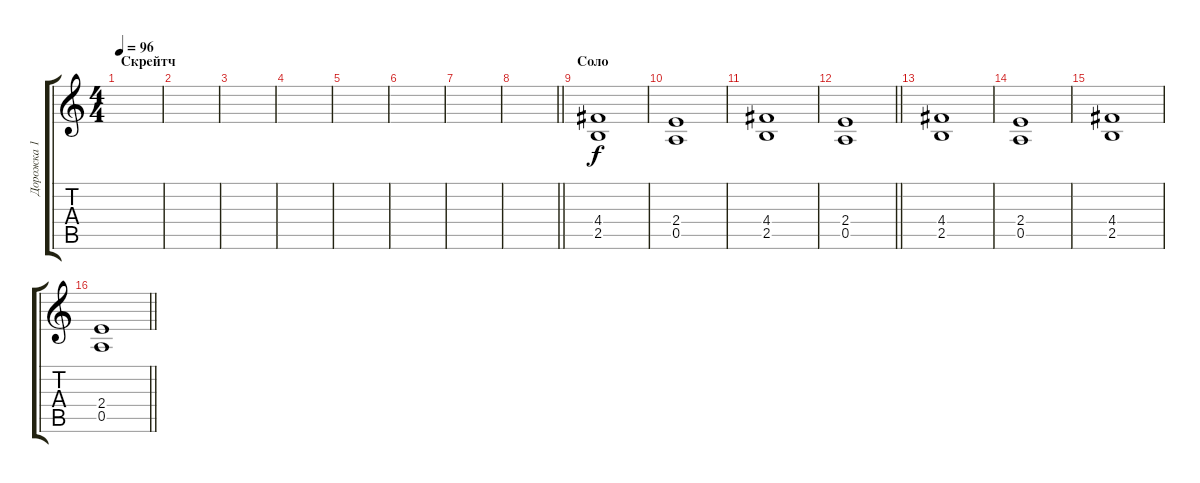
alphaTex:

\track ("Дорожка 1" "Дорожка 1") {instrument distortionguitar}
\staff {score tabs}
\tuning (E4 B3 G3 D3 A2 E2) {hide}
\ts (4 4)
\section ("" "Скрейтч")
\tempo 96
\clef g2
\ks c
|
|
|
|
|
|
|
\barLineRight lightlight
|
\section ("" "Соло")
(4.4 2.5).1 |
(2.4 0.5).1 |
(4.4 2.5).1 |
\barLineRight lightlight
(2.4 0.5).1 |
\section ("" "")
(4.4 2.5).1 |
(2.4 0.5).1 |
(4.4 2.5).1 |
\barLineRight lightlight
(2.4 0.5).1
